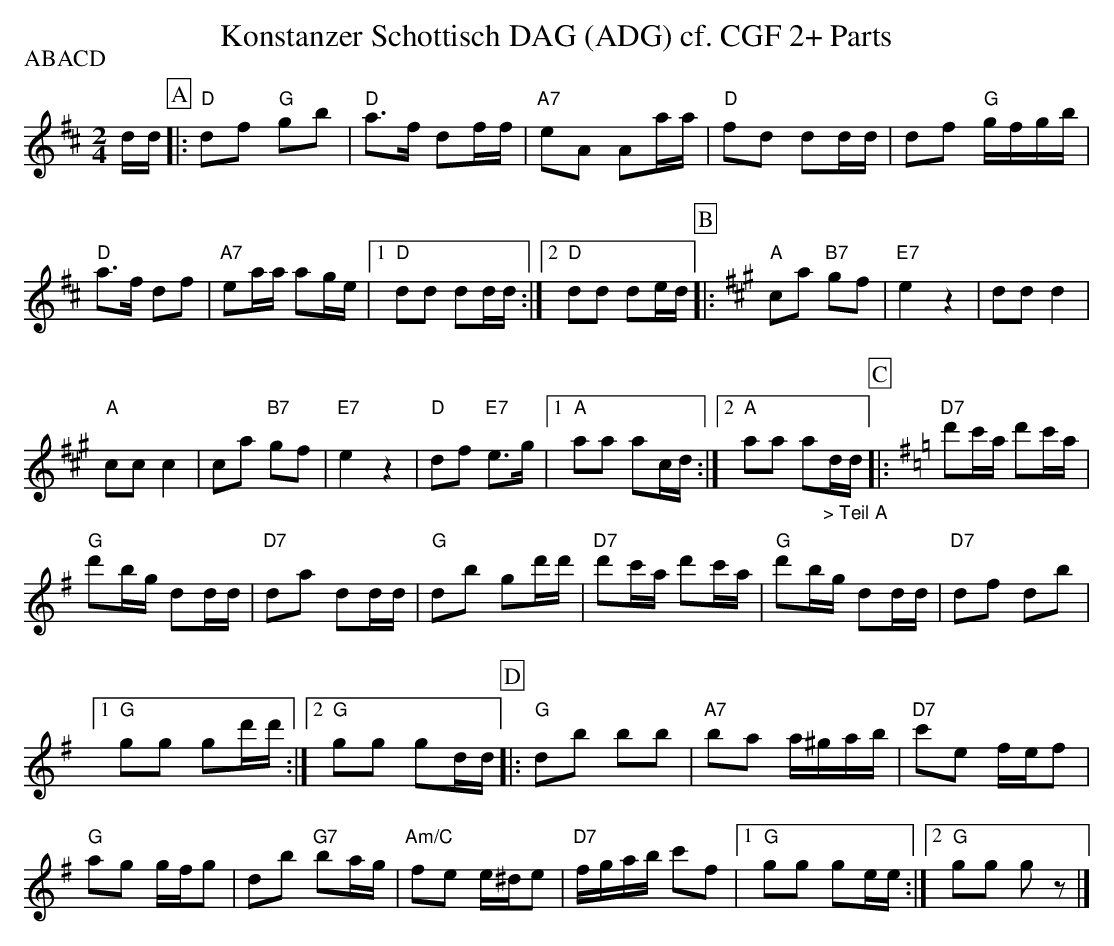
X:1
T:Konstanzer Schottisch DAG (ADG) cf. CGF 2+ Parts
P:ABACD
M:2/4
L:1/16
K:Dmaj%%MIDI gchordon
dd [P:A] |: "D"d2f2 "G"g2b2 | "D"a3f d2ff | "A7"e2A2 A2aa | "D"f2d2 d2dd | d2f2 "G"gfgb |
"D"a3f d2f2 | "A7"e2aa a2ge |1 "D"d2d2 d2dd :|2 "D"d2d2 d2ed [P:B] |: [K:Amaj] "A"c2a2 "B7"g2f2 | "E7"e4z4 | d2d2 d4 |
"A"c2c2c4 | c2a2 "B7"g2f2 | "E7"e4z4 | "D"d2f2 "E7"e3g |1 "A"a2a2 a2cd :|2 "A"a2a2 a2"_> Teil A"dd [P:C] |: [K:Gmaj] "D7"d'2c'a d'2c'a |
"G"d'2bg d2dd | "D7"d2a2 d2dd | "G"d2b2 g2d'd' | "D7"d'2c'a d'2c'a | "G"d'2bg d2dd | "D7"d2f2 d2b2 |1
"G"g2g2 g2d'd' :|2 "G"g2g2 g2dd [P:D] |: "G"d2b2 b2b2 | "A7"b2a2 a^gab | "D7"c'2e2 fef2 |
"G"a2g2 gfg2 | d2b2 "G7"b2ag | "Am/C"f2e2 e^de2 | "D7"fgab c'2f2 |1 "G"g2g2 g2ee :|2 "G"g2g2 g2z2 |]
